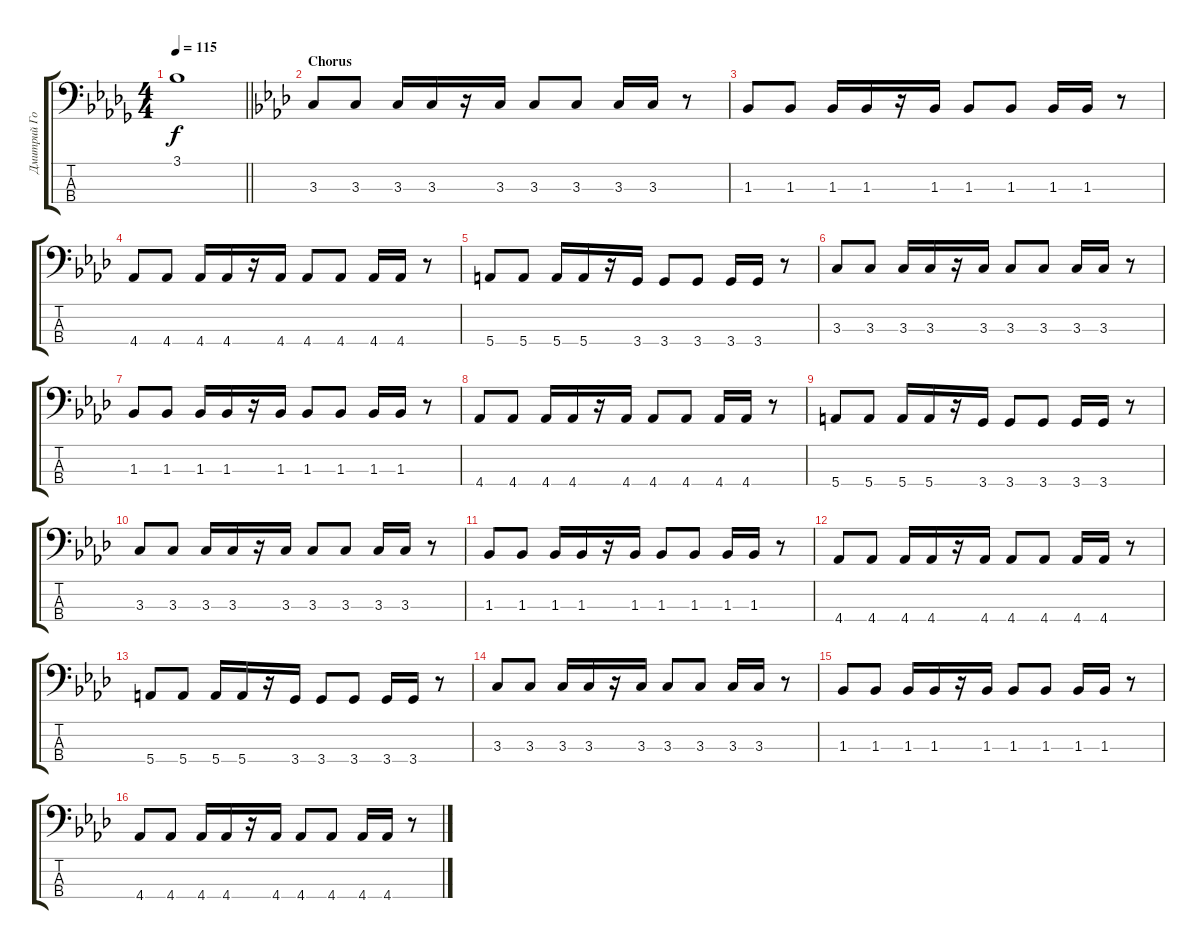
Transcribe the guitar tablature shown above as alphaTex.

\track ("Дмитрий Голяшев" "Дмитрий Го") {instrument electricbasspick}
\staff {score tabs}
\tuning (G2 D2 A1 E1) {hide}
\ts (4 4)
\tempo 115
\clef f4
\barLineRight lightlight
\ks db
3.1{t}.1{dy f} |
\section ("" "Chorus")
\ks ab
3.3.8 3.3.8 3.3.16 3.3.16 r.16 3.3.16 3.3.8 3.3.8 3.3.16 3.3.16 r.8 |
1.3.8 1.3.8 1.3.16 1.3.16 r.16 1.3.16 1.3.8 1.3.8 1.3.16 1.3.16 r.8 |
4.4.8 4.4.8 4.4.16 4.4.16 r.16 4.4.16 4.4.8 4.4.8 4.4.16 4.4.16 r.8 |
5.4.8 5.4.8 5.4.16 5.4.16 r.16 3.4.16 3.4.8 3.4.8 3.4.16 3.4.16 r.8 |
3.3.8 3.3.8 3.3.16 3.3.16 r.16 3.3.16 3.3.8 3.3.8 3.3.16 3.3.16 r.8 |
1.3.8 1.3.8 1.3.16 1.3.16 r.16 1.3.16 1.3.8 1.3.8 1.3.16 1.3.16 r.8 |
4.4.8 4.4.8 4.4.16 4.4.16 r.16 4.4.16 4.4.8 4.4.8 4.4.16 4.4.16 r.8 |
5.4.8 5.4.8 5.4.16 5.4.16 r.16 3.4.16 3.4.8 3.4.8 3.4.16 3.4.16 r.8 |
3.3.8 3.3.8 3.3.16 3.3.16 r.16 3.3.16 3.3.8 3.3.8 3.3.16 3.3.16 r.8 |
1.3.8 1.3.8 1.3.16 1.3.16 r.16 1.3.16 1.3.8 1.3.8 1.3.16 1.3.16 r.8 |
4.4.8 4.4.8 4.4.16 4.4.16 r.16 4.4.16 4.4.8 4.4.8 4.4.16 4.4.16 r.8 |
5.4.8 5.4.8 5.4.16 5.4.16 r.16 3.4.16 3.4.8 3.4.8 3.4.16 3.4.16 r.8 |
3.3.8 3.3.8 3.3.16 3.3.16 r.16 3.3.16 3.3.8 3.3.8 3.3.16 3.3.16 r.8 |
1.3.8 1.3.8 1.3.16 1.3.16 r.16 1.3.16 1.3.8 1.3.8 1.3.16 1.3.16 r.8 |
4.4.8 4.4.8 4.4.16 4.4.16 r.16 4.4.16 4.4.8 4.4.8 4.4.16 4.4.16 r.8
